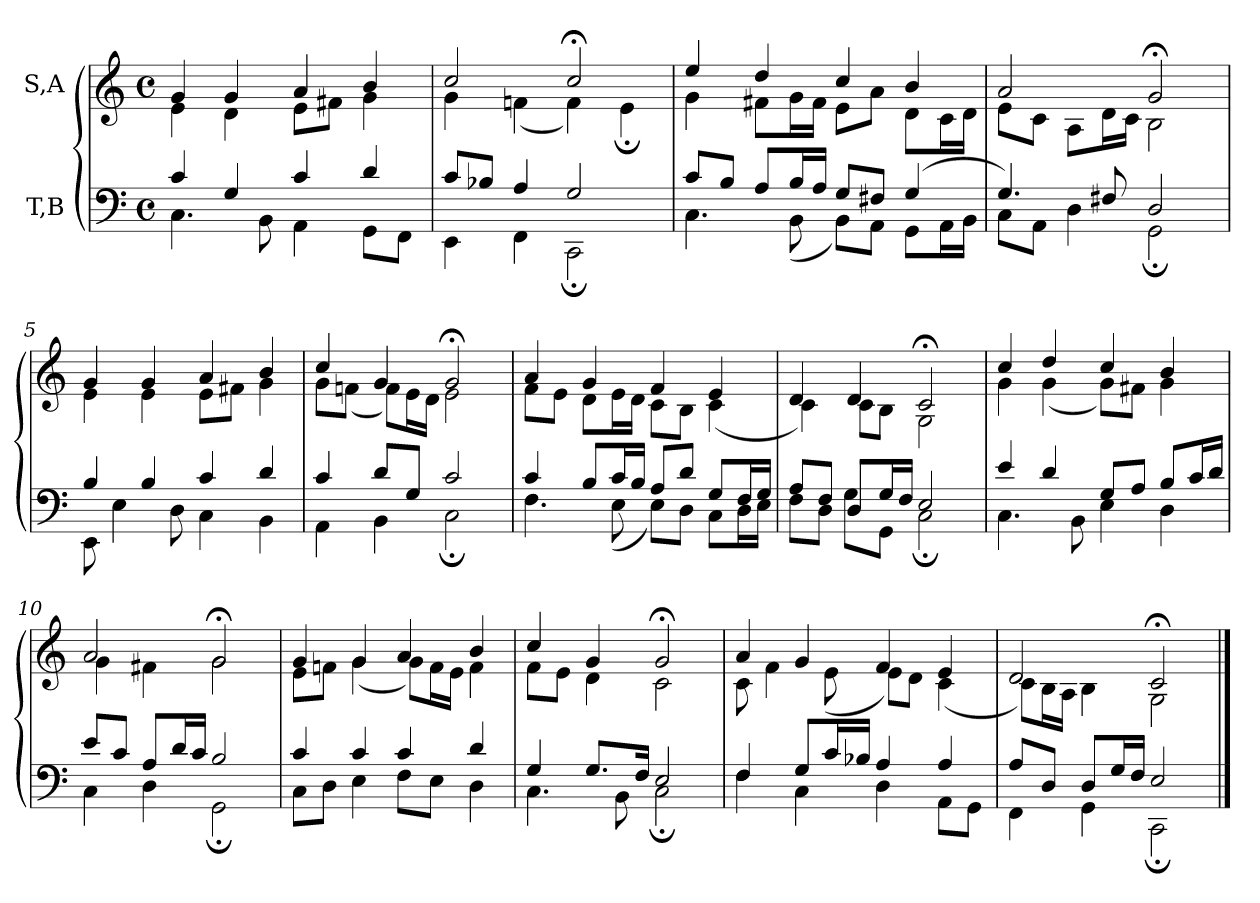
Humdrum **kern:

**kern	**kern
*part2	*part1
*staff2	*staff1
*I"T,B	*I"S,A
*clefF4	*clefG2
*k[]	*k[]
*M4/4	*M4/4
*met(c)	*met(c)
=1	=1
*^	*^
4c	4.C	4g	4e
4G	.	4g	4d
.	8BB	.	.
4c	4AA	4a	8eL
.	.	.	8f#XJ
4d	8GGL	4b	4g
.	8FFJ	.	.
=2	=2	=2	=2
8cL	4EE	2cc	4g
8B-XJ	.	.	.
4A	4FF	.	(<4fn
2G	2CC;	2cc;<	4f)
.	.	.	4e;
=3	=3	=3	=3
8cL	4.C	4ee	4g
8BJ	.	.	.
8AL	.	4dd	8f#XL
16BL	(<8BB	.	16gL
16AJJ	.	.	16f#JJ
8GL	8BBL)	4cc	8eL
8F#XJ	8AAJ	.	8aJ
(>4G	8GGL	4b	8dL
.	16AAL	.	16cL
.	16BBJJ	.	16dJJ
=4	=4	=4	=4
4.G)	8CL	2a	8eL
.	8AAJ	.	8cJ
.	4D	.	8AL
8F#X	.	.	16dL
.	.	.	16cJJ
2D	2GG;	2g;<	2B
=5	=5	=5	=5
4B	8EE	4g	4e
.	4E	.	.
4B	.	4g	4e
.	8D	.	.
4c	4C	4a	8eL
.	.	.	8f#XJ
4d	4BB	4b	4g
=6	=6	=6	=6
4c	4AA	4cc	8gL
.	.	.	(<8fnJ
8dL	4BB	4g	8fL)
8GJ	.	.	16eL
.	.	.	16dJJ
2c	2C;	2g;<	2e
=7	=7	=7	=7
4c	4.F	4a	8fL
.	.	.	8eJ
8BL	.	4g	8dL
16cL	(<8E	.	16eL
16BJJ	.	.	16dJJ
8AL	8EL)	4f	8cL
8dJ	8DJ	.	8BJ
8GL	8CL	4e	(<4c
16FL	16DL	.	.
16GJJ	16EJJ	.	.
=8	=8	=8	=8
8AL	8FL	4d	4c)
8FJ	8DJ	.	.
8DL	8GL	4d	8cL
16GL	8GGJ	.	8BJ
16FJJ	.	.	.
2E	2C;	2c;<	2G
=9	=9	=9	=9
4e	4.C	4cc	4g
4d	.	4dd	(<4g
.	8BB	.	.
8GL	4E	4cc	8gL)
8AJ	.	.	8f#XJ
8BL	4D	4b	4g
16cL	.	.	.
16dJJ	.	.	.
=10	=10	=10	=10
8eL	4C	2a	4g
8cJ	.	.	.
8AL	4D	.	4f#X
16dL	.	.	.
16cJJ	.	.	.
2B	2GG;	2g;<	2g
=11	=11	=11	=11
4c	8CL	4g	8eL
.	8DJ	.	8fnJ
4c	4E	4g	(<4g
4c	8FL	4a	8gL)
.	8EJ	.	16fL
.	.	.	16eJJ
4d	4D	4b	4f
=12	=12	=12	=12
4G	4.C	4cc	8fL
.	.	.	8eJ
8.GL	.	4g	4d
.	8BB	.	.
16FJk	.	.	.
2E	2C;	2g;<	2c
=13	=13	=13	=13
4F	4F	4a	8c
.	.	.	4f
8GL	4C	4g	.
16cL	.	.	(<8e
16B-XJJ	.	.	.
4A	4D	4f	8eL)
.	.	.	8dJ
4A	8AAL	4e	(<4c
.	8GGJ	.	.
=14	=14	=14	=14
8AL	4FF	2d	8cL)
8DJ	.	.	16BL
.	.	.	16AJJ
8DL	4GG	.	4B
16GL	.	.	.
16FJJ	.	.	.
2E	2CC;	2c;<	2G
*v	*v	*	*
*	*v	*v
==	==
*-	*-
